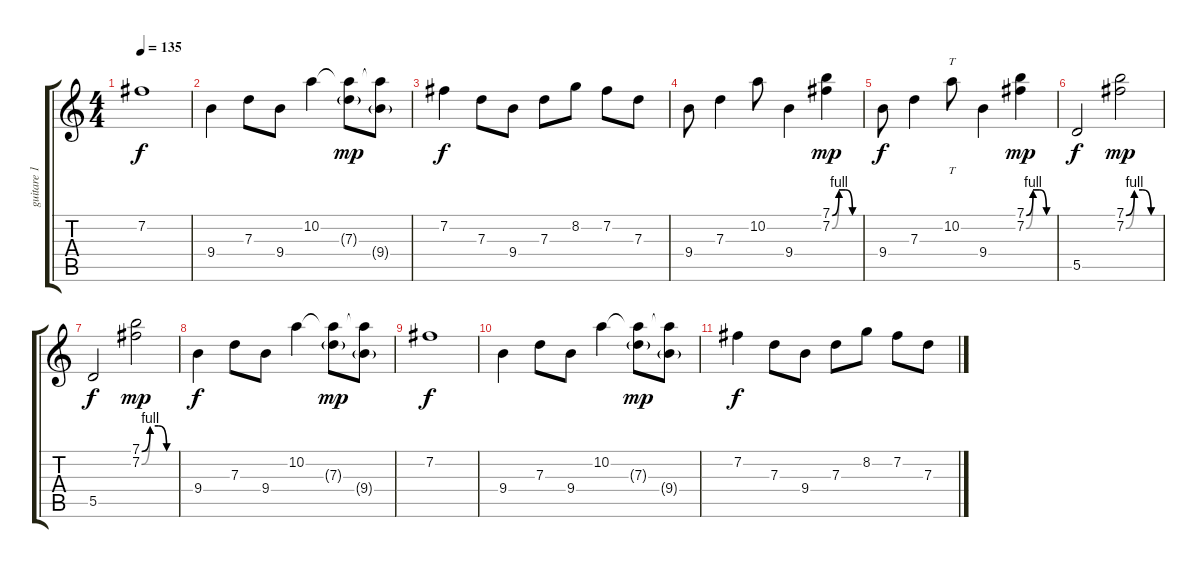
\track ("guitare 1" "guitare 1") {instrument distortionguitar}
\staff {score tabs}
\tuning (E4 B3 G3 D3 A2 E2) {hide}
\ts (4 4)
\tempo 135
\clef g2
\ks c
7.2.1{dy f} |
9.4.4 7.3.8 9.4.8 10.2.4 (10.2{t} 7.3{g}).8{dy mp} (10.2{t} 9.4{g}).8 |
7.2.4{dy f} 7.3.8 9.4.8 7.3.8 8.2.8 7.2.8 7.3.8 |
9.4.8 7.3.4 10.2.8 9.4.4 (7.1{be (custom 0 0 15 4 30 4 45 0 60 0)} 7.2{be (custom 0 0 15 4 30 4 45 0 60 0)}).4{dy mp} |
9.4.8{dy f} 7.3.4 10.2.8{tt} 9.4.4 (7.1{be (custom 0 0 15 4 30 4 45 0 60 0)} 7.2{be (custom 0 0 15 4 30 4 45 0 60 0)}).4{dy mp} |
5.5.2{dy f} (7.1{be (custom 0 0 15 4 30 4 45 0 60 0)} 7.2{be (custom 0 0 15 4 30 4 45 0 60 0)}).2{dy mp} |
5.5.2{dy f} (7.1{be (custom 0 0 15 4 30 4 45 0 60 0)} 7.2{be (custom 0 0 15 4 30 4 45 0 60 0)}).2{dy mp} |
9.4.4{dy f} 7.3.8 9.4.8 10.2.4 (10.2{t} 7.3{g}).8{dy mp} (10.2{t} 9.4{g}).8 |
7.2.1{dy f} |
9.4.4 7.3.8 9.4.8 10.2.4 (10.2{t} 7.3{g}).8{dy mp} (10.2{t} 9.4{g}).8 |
7.2.4{dy f} 7.3.8 9.4.8 7.3.8 8.2.8 7.2.8 7.3.8
